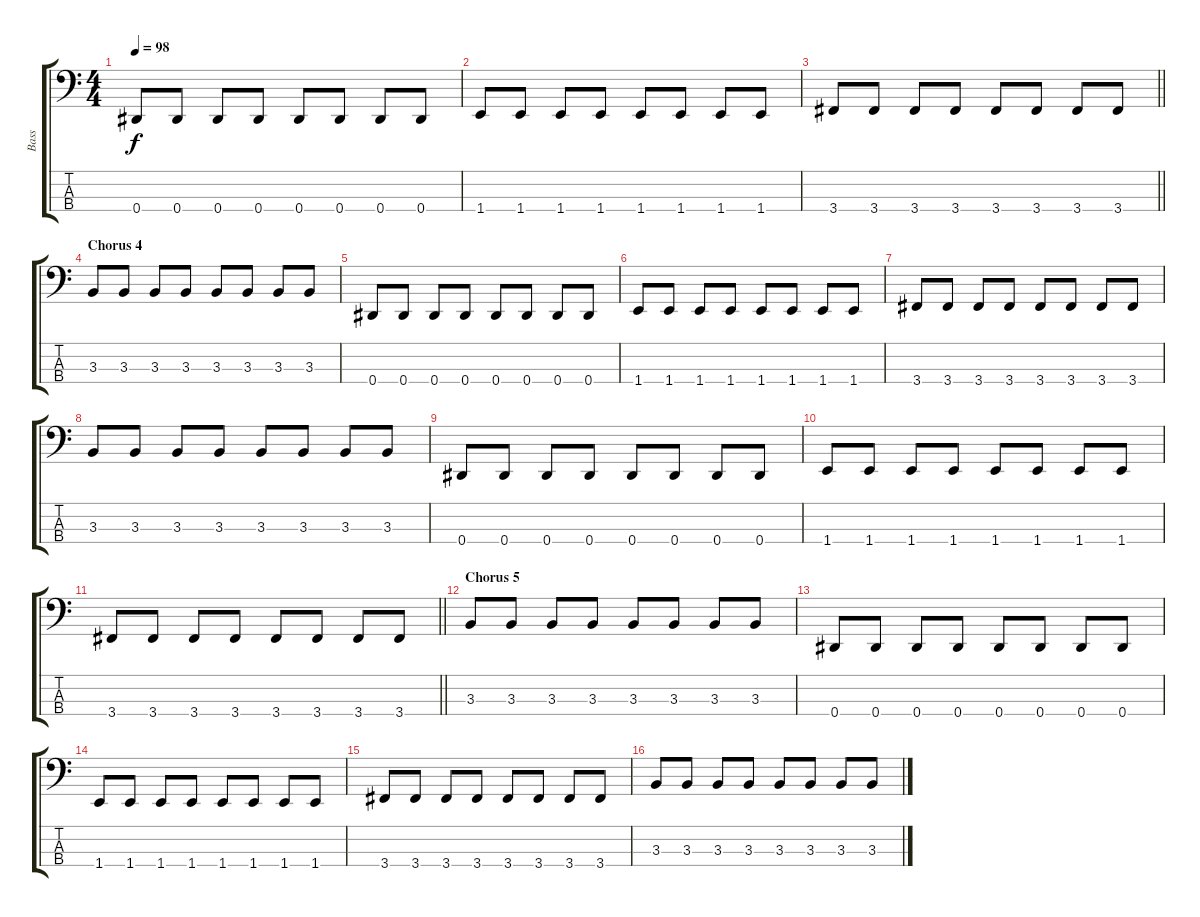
\track ("Bass" "Bass") {instrument electricbassfinger}
\staff {score tabs}
\tuning (Gb2 Db2 Ab1 Eb1) {hide}
\ts (4 4)
\tempo 98
\clef f4
\ks c
0.4.8{dy f} 0.4.8 0.4.8 0.4.8 0.4.8 0.4.8 0.4.8 0.4.8 |
1.4.8 1.4.8 1.4.8 1.4.8 1.4.8 1.4.8 1.4.8 1.4.8 |
\barLineRight lightlight
3.4.8 3.4.8 3.4.8 3.4.8 3.4.8 3.4.8 3.4.8 3.4.8 |
\section ("" "Chorus 4")
3.3.8 3.3.8 3.3.8 3.3.8 3.3.8 3.3.8 3.3.8 3.3.8 |
0.4.8 0.4.8 0.4.8 0.4.8 0.4.8 0.4.8 0.4.8 0.4.8 |
1.4.8 1.4.8 1.4.8 1.4.8 1.4.8 1.4.8 1.4.8 1.4.8 |
3.4.8 3.4.8 3.4.8 3.4.8 3.4.8 3.4.8 3.4.8 3.4.8 |
3.3.8 3.3.8 3.3.8 3.3.8 3.3.8 3.3.8 3.3.8 3.3.8 |
0.4.8 0.4.8 0.4.8 0.4.8 0.4.8 0.4.8 0.4.8 0.4.8 |
1.4.8 1.4.8 1.4.8 1.4.8 1.4.8 1.4.8 1.4.8 1.4.8 |
\barLineRight lightlight
3.4.8 3.4.8 3.4.8 3.4.8 3.4.8 3.4.8 3.4.8 3.4.8 |
\section ("" "Chorus 5")
3.3.8 3.3.8 3.3.8 3.3.8 3.3.8 3.3.8 3.3.8 3.3.8 |
0.4.8 0.4.8 0.4.8 0.4.8 0.4.8 0.4.8 0.4.8 0.4.8 |
1.4.8 1.4.8 1.4.8 1.4.8 1.4.8 1.4.8 1.4.8 1.4.8 |
3.4.8 3.4.8 3.4.8 3.4.8 3.4.8 3.4.8 3.4.8 3.4.8 |
3.3.8 3.3.8 3.3.8 3.3.8 3.3.8 3.3.8 3.3.8 3.3.8
